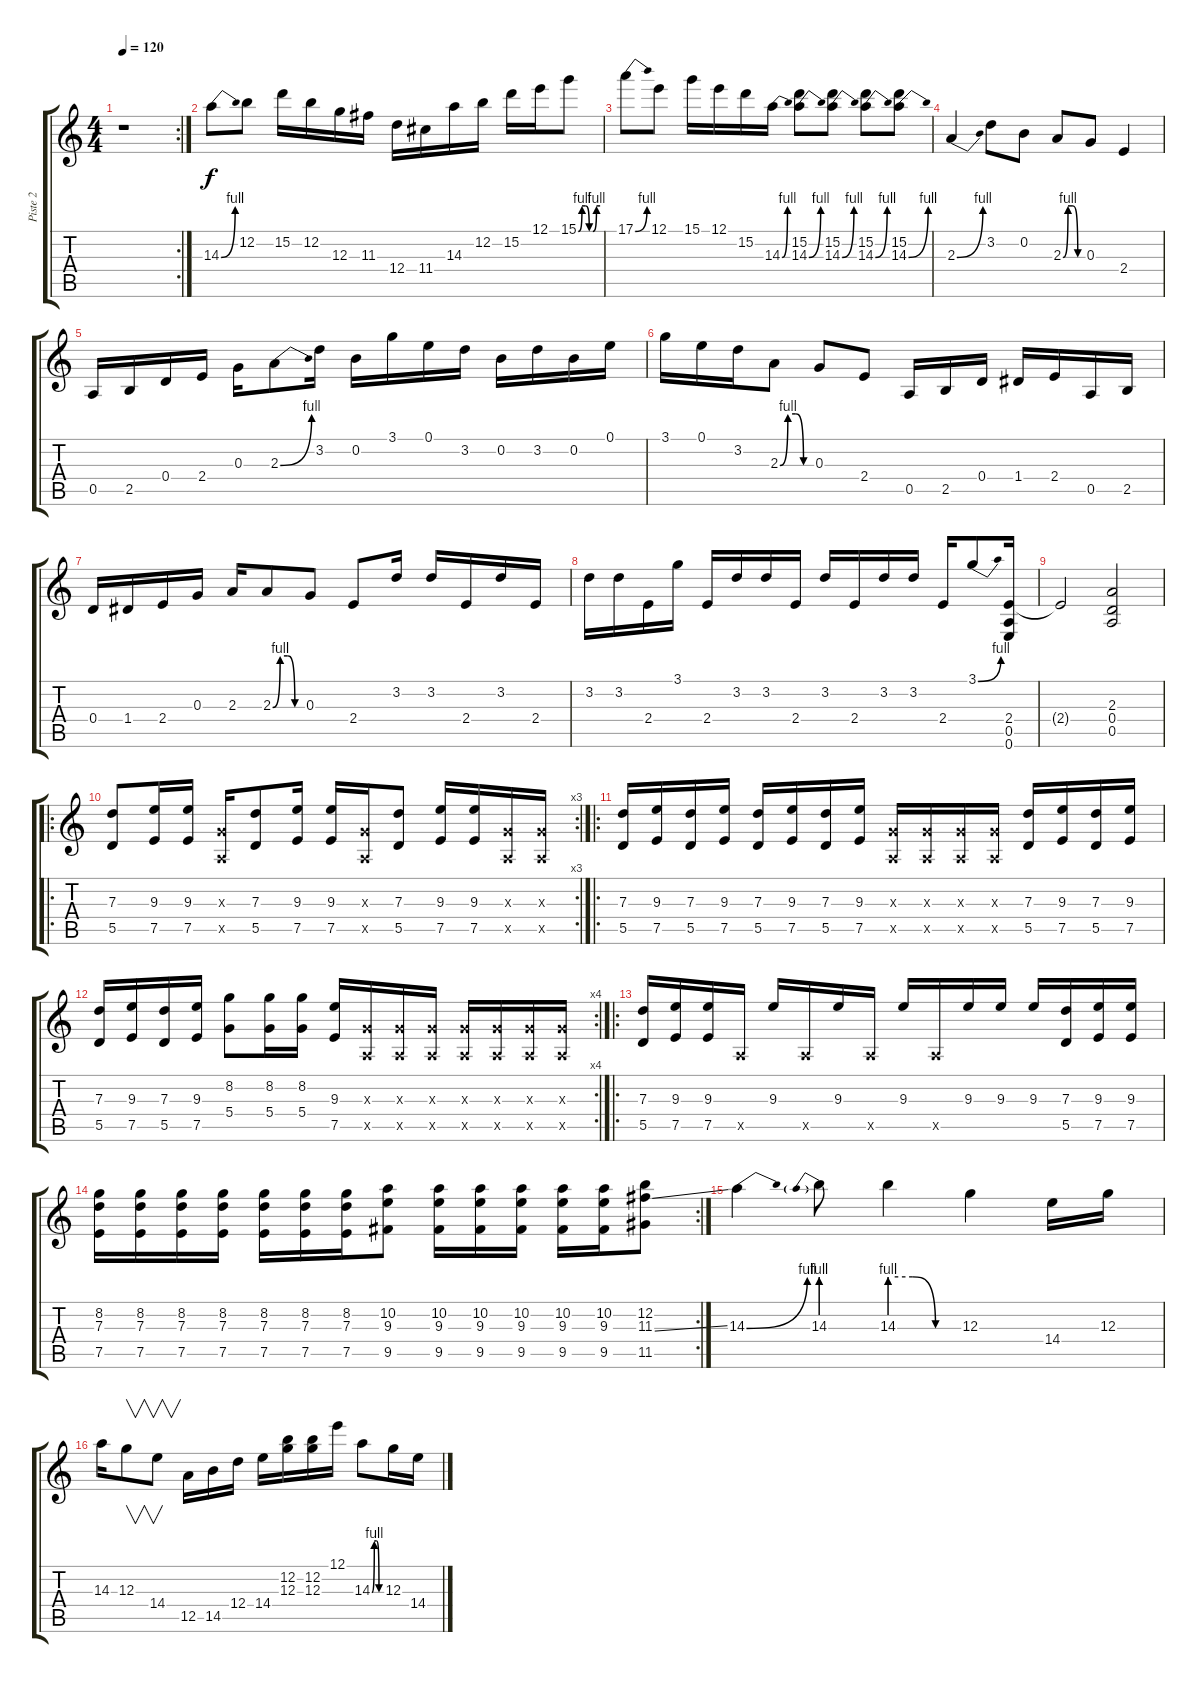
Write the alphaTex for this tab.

\track ("Piste 2" "Piste 2") {instrument electricguitarclean}
\staff {score tabs}
\tuning (E4 B3 G3 D3 A2 E2) {hide}
\rc 2
\ts (4 4)
\tempo 120
\clef g2
\ks c
r.1{dy f} |
14.3{be (bend 0 0 60 4)}.8 12.2.8 15.2.16 12.2.16 12.3.16 11.3.16 12.4.16 11.4.16 14.3.16 12.2.16 15.2.16 12.1.16 15.1{be (custom 0 0 10 4 20 4 30 0 40 0 50 4 60 4)}.8 |
17.1{be (bend 0 0 60 4)}.8 12.1.8 15.1.16 12.1.16 15.2.16 14.3{be (bend 0 0 60 4)}.16 (15.2 14.3{be (bend 0 0 60 4)}).8 (15.2 14.3{be (bend 0 0 60 4)}).8 (15.2 14.3{be (bend 0 0 60 4)}).8 (15.2 14.3{be (bend 0 0 60 4)}).8 |
2.3{be (bend 0 0 60 4)}.4 3.2.8 0.2.8 2.3{be (custom 0 0 15 4 30 4 45 0 60 0)}.8 0.3.8 2.4.4 |
0.5.16 2.5.16 0.4.16 2.4.16 0.3.16 2.3{be (bend 0 0 60 4)}.8 3.2.16 0.2.16 3.1.16 0.1.16 3.2.16 0.2.16 3.2.16 0.2.16 0.1.16 |
3.1.16 0.1.16 3.2.16 2.3{be (custom 0 0 15 4 30 4 45 0 60 0)}.8 0.3.8 2.4.8 0.5.16 2.5.16 0.4.16 1.4.16 2.4.16 0.5.16 2.5.16 |
0.4.16 1.4.16 2.4.16 0.3.16 2.3.16 2.3{be (custom 0 0 15 4 30 4 45 0 60 0)}.8 0.3.8 2.4.8 3.2.16 3.2.16 2.4.16 3.2.16 2.4.16 |
3.2.16 3.2.16 2.4.16 3.1.16 2.4.16 3.2.16 3.2.16 2.4.16 3.2.16 2.4.16 3.2.16 3.2.16 2.4.16 3.1{be (bend 0 0 60 4)}.8 (2.4 0.5 0.6).16 |
2.4{t}.2 (2.3 0.4 0.5).2 |
\ro
\rc 3
(7.3 5.5).8 (9.3 7.5).16 (9.3 7.5).16 (0.3{x} 0.5{x}).16 (7.3 5.5).8 (9.3 7.5).16 (9.3 7.5).16 (0.3{x} 0.5{x}).16 (7.3 5.5).8 (9.3 7.5).16 (9.3 7.5).16 (0.3{x} 0.5{x}).16 (0.3{x} 0.5{x}).16 |
\ro
(7.3 5.5).16 (9.3 7.5).16 (7.3 5.5).16 (9.3 7.5).16 (7.3 5.5).16 (9.3 7.5).16 (7.3 5.5).16 (9.3 7.5).16 (0.3{x} 0.5{x}).16 (0.3{x} 0.5{x}).16 (0.3{x} 0.5{x}).16 (0.3{x} 0.5{x}).16 (7.3 5.5).16 (9.3 7.5).16 (7.3 5.5).16 (9.3 7.5).16 |
\rc 4
(7.3 5.5).16 (9.3 7.5).16 (7.3 5.5).16 (9.3 7.5).16 (8.2 5.4).8 (8.2 5.4).16 (8.2 5.4).16 (9.3 7.5).16 (0.3{x} 0.5{x}).16 (0.3{x} 0.5{x}).16 (0.3{x} 0.5{x}).16 (0.3{x} 0.5{x}).16 (0.3{x} 0.5{x}).16 (0.3{x} 0.5{x}).16 (0.3{x} 0.5{x}).16 |
\ro
(7.3 5.5).16 (9.3 7.5).16 (9.3 7.5).16 0.5{x}.16 9.3.16 0.5{x}.16 9.3.16 0.5{x}.16 9.3.16 0.5{x}.16 9.3.16 9.3.16 9.3.16 (7.3 5.5).16 (9.3 7.5).16 (9.3 7.5).16 |
\rc 2
(8.2 7.3 7.5).16 (8.2 7.3 7.5).16 (8.2 7.3 7.5).16 (8.2 7.3 7.5).16 (8.2 7.3 7.5).16 (8.2 7.3 7.5).16 (8.2 7.3 7.5).16 (10.2 9.3 9.5).8 (10.2 9.3 9.5).16 (10.2 9.3 9.5).16 (10.2 9.3 9.5).16 (10.2 9.3 9.5).16 (10.2 9.3 9.5).16 (12.2 11.3{ss} 11.5).8 |
14.3{be (bend 0 0 60 4)}.4 14.3{be (prebend 0 4 60 4)}.8 14.3{be (custom 0 4 20 4 40 0 60 0)}.4 12.3.4 14.4.16 12.3.16 |
14.3.16 12.3.8{v} 14.4.8{v} 12.5.16 14.5.16 12.4.16 14.4.16 (12.2 12.3).16 (12.2 12.3).16 12.1.16 14.3{be (custom 0 0 15 4 30 4 45 0 60 0)}.8 12.3.16 14.4.16
